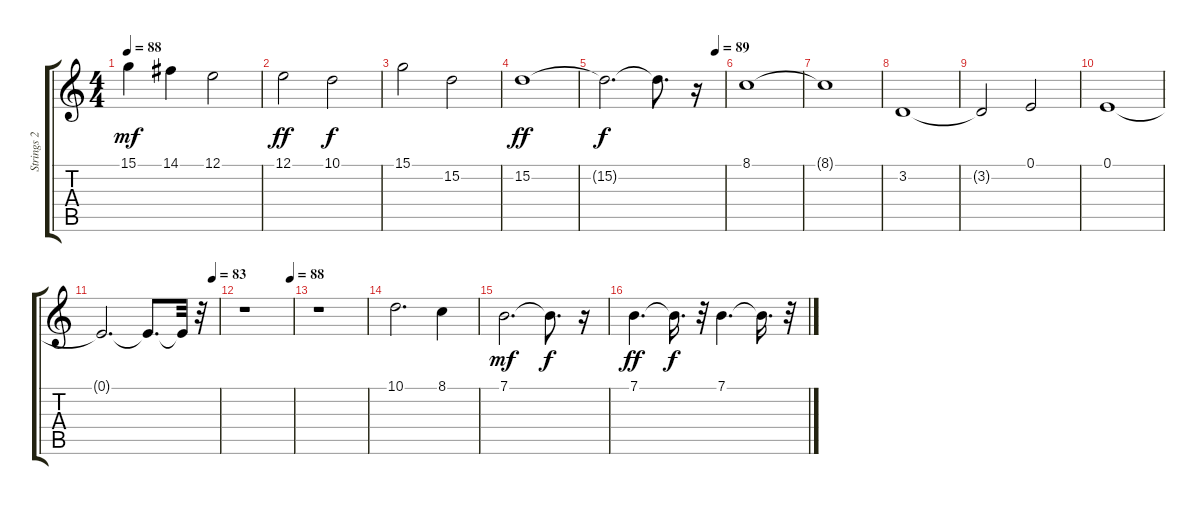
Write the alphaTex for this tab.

\track ("Strings 2" "Strings 2") {instrument stringensemble2}
\staff {score tabs}
\tuning (E4 B3 G3 D3 A2 E2) {hide}
\ts (4 4)
\tempo 88
\clef g2
\ks c
15.1.4{dy mf} 14.1.4 12.1.2 |
12.1.2{dy ff} 10.1.2{dy f} |
15.1.2 15.2.2 |
15.2.1{dy ff} |
\tempo (89 0.9270833333333334)
15.2{t}.2{d dy f} 15.2{t}.8{d} r.16 |
8.1.1 |
8.1{t}.1 |
3.2.1 |
3.2{t}.2 0.1.2 |
0.1.1 |
\tempo (83 0.9479166666666666)
0.1{t}.2{d} 0.1{t}.8{d} 0.1{t}.32 r.32 |
\tempo (88 0.9583333333333334)
r.1 |
r.1 |
10.1.2{d} 8.1.4 |
7.1.2{d dy mf} 7.1{t}.8{d dy f} r.16 |
7.1.4{d dy ff} 7.1{t}.16{d dy f} r.32 7.1.4{d} 7.1{t}.16{d} r.32
